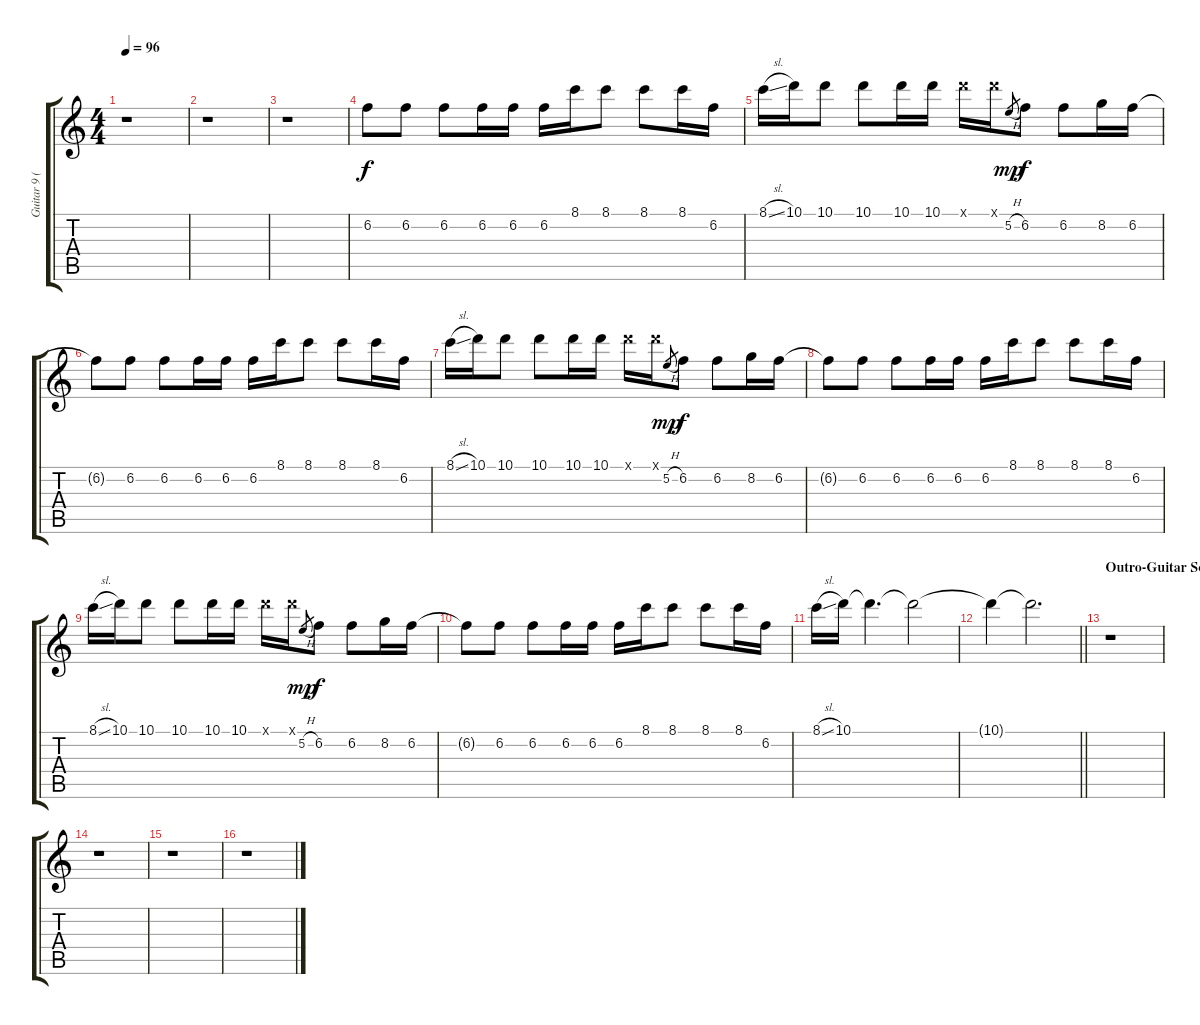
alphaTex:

\track ("Guitar 9 (dist.)" "Guitar 9 (") {instrument distortionguitar}
\staff {score tabs}
\tuning (E4 B3 G3 D3 A2 E2) {hide}
\ts (4 4)
\tempo 96
\clef g2
\ks aminor
r.1{dy f} |
r.1 |
r.1 |
6.2.8 6.2.8 6.2.8 6.2.16 6.2.16 6.2.16 8.1.16 8.1.8 8.1.8 8.1.16 6.2.16 |
8.1{sl}.16 10.1.16 10.1.8 10.1.8 10.1.16 10.1.16 10.1{x}.16 10.1{x}.16 5.2{h}.8{gr dy mp} 6.2.8{dy f} 6.2.8 8.2.16 6.2.16 |
6.2{t}.8 6.2.8 6.2.8 6.2.16 6.2.16 6.2.16 8.1.16 8.1.8 8.1.8 8.1.16 6.2.16 |
8.1{sl}.16 10.1.16 10.1.8 10.1.8 10.1.16 10.1.16 10.1{x}.16 10.1{x}.16 5.2{h}.8{gr dy mp} 6.2.8{dy f} 6.2.8 8.2.16 6.2.16 |
6.2{t}.8 6.2.8 6.2.8 6.2.16 6.2.16 6.2.16 8.1.16 8.1.8 8.1.8 8.1.16 6.2.16 |
8.1{sl}.16 10.1.16 10.1.8 10.1.8 10.1.16 10.1.16 10.1{x}.16 10.1{x}.16 5.2{h}.8{gr dy mp} 6.2.8{dy f} 6.2.8 8.2.16 6.2.16 |
6.2{t}.8 6.2.8 6.2.8 6.2.16 6.2.16 6.2.16 8.1.16 8.1.8 8.1.8 8.1.16 6.2.16 |
8.1{sl}.16 10.1.16 10.1{t}.4{d} 10.1{t}.2 |
\barLineRight lightlight
10.1{t}.4 10.1{t}.2{d instrument distortionguitar} |
\section ("" "Outro-Guitar Solo")
r.1 |
r.1 |
r.1 |
r.1
